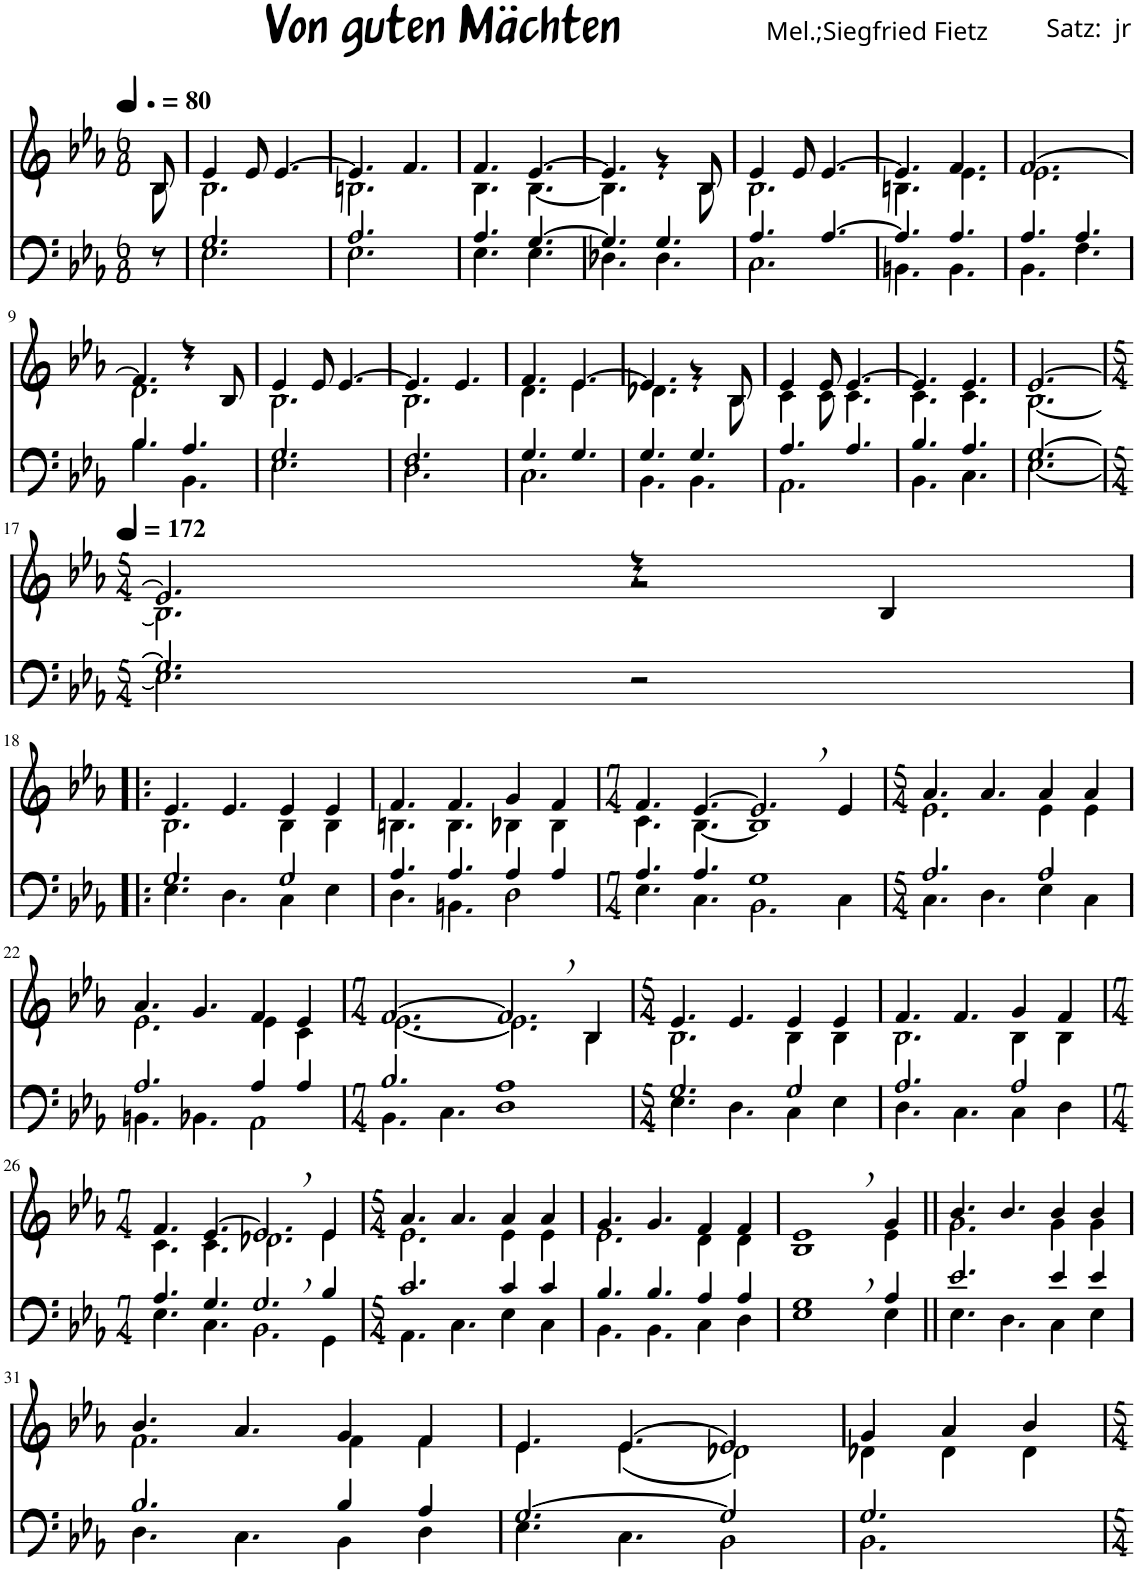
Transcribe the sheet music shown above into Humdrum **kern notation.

**kern	**kern
*part2	*part1
*staff2	*staff1
*I"Posaune	*I"Piano
*	*I'Pno
*clefF4	*clefG2
*k[b-e-a-]	*k[b-e-a-]
*M6/8	*M6/8
*MM120	*MM120
=1	=1
*	*^
8r	8B-/	8B-\
=2	=2	=2
*^	*	*
2.G/	2.E-\	4e-/	2.B-\
.	.	8e-/	.
.	.	[4.e-/	.
=3	=3	=3	=3
2.A-/	2.E-\	4.e-/]	2.Bn\
.	.	4.f/	.
=4	=4	=4	=4
4.A-/	4.E-\	4.f/	4.B-\
[4.G/	4.E-\	[4.e-/	[4.B-\
=5	=5	=5	=5
4.G/]	4.D-X\	4.e-/]	4.B-\]
4.G/	4.D-\	4ryy	4r
.	.	8B-/	8B-\
=6	=6	=6	=6
4.A-/	2.C\	4e-/	2.B-\
.	.	8e-/	.
[4.A-/	.	[4.e-/	.
=7	=7	=7	=7
4.A-/]	4.BBn\	4.e-/]	4.Bn\
4.A-/	4.BB\	4.f/	4.e-\
=8	=8	=8	=8
4.A-/	4.BB-\	[2.f/	2.e-\
4.A-/	4.F\	.	.
!!LO:LB:g=z	!!
=9	=9	=9	=9
4.B-/	4.B-\	4.f/]	2.d\
4.A-/	4.BB-\	4r	.
.	.	8B-/	.
=10	=10	=10	=10
2.G/	2.E-\	4e-/	2.B-\
.	.	8e-/	.
.	.	[4.e-/	.
=11	=11	=11	=11
2.F/	2.D\	4.e-/]	2.B-\
.	.	4.e-/	.
=12	=12	=12	=12
4.G/	2.C\	4.f/	4.d\
4.G/	.	[4.e-/	4.e-\
=13	=13	=13	=13
4.G/	4.BB-\	4.e-/]	4.d-X\
4.G/	4.BB-\	4ryy	4r
.	.	8B-/	8B-\
=14	=14	=14	=14
4.A-/	2.AA-\	4e-/	4c\
.	.	8e-/	8c\
4.A-/	.	[4.e-/	4.c\
=15	=15	=15	=15
4.B-/	4.BB-\	4.e-/]	4.c\
4.A-/	4.C\	4.e-/	4.c\
=16	=16	=16	=16
[2.G/	[2.E-\	[2.e-/	[2.B-\
!!LO:LB:g=z	!!
=17	=17	=17	=17
*M5/4	*	*M5/4	*
*	*	*MM172	*
2.G/]	2.E-\]	2.e-/]	2.B-\]
2r	2ryy	4r	2r
.	.	4B-/	.
!!LO:LB:g=z	!!
=18!|:	=18!|:	=18!|:	=18!|:
2.G/	4.E-\	4.e-/	2.B-\
.	4.D\	4.e-/	.
2G/	4C\	4e-/	4B-\
.	4E-\	4e-/	4B-\
=19	=19	=19	=19
4.A-/	4.D\	4.f/	4.Bn\
4.A-/	4.BBn\	4.f/	4.B\
4A-/	2D\	4g/	4B-X\
4A-/	.	4f/	4B-\
=20	=20	=20	=20
*M7/4	*	*M7/4	*
4.A-/	4.E-\	4.f/	4.c\
4.A-/	4.C\	[4.e-/	[4.B-\
1G	2.BB-\	2.e-,/]	1B-]
.	4C\	4e-/	.
=21	=21	=21	=21
*M5/4	*	*M5/4	*
2.A-/	4.C\	4.a-/	2.e-\
.	4.D\	4.a-/	.
2A-/	4E-\	4a-/	4e-\
.	4C\	4a-/	4e-\
!!LO:LB:g=z	!!
=22	=22	=22	=22
2.A-/	4.BBn\	4.a-/	2.e-\
.	4.BB-X\	4.g/	.
4A-/	2AA-\	4f/	4e-\
4A-/	.	4e-/	4c\
=23	=23	=23	=23
*M7/4	*	*M7/4	*
2.B-/	4.BB-\	[2.f/	[2.e-\
.	4.C\	.	.
1A-	1D	2.f,/]	2.e-\]
.	.	4B-/	4B-\
=24	=24	=24	=24
*M5/4	*	*M5/4	*
2.G/	4.E-\	4.e-/	2.B-\
.	4.D\	4.e-/	.
2G/	4C\	4e-/	4B-\
.	4E-\	4e-/	4B-\
=25	=25	=25	=25
2.A-/	4.D\	4.f/	2.B-\
.	4.C\	4.f/	.
2A-/	4C\	4g/	4B-\
.	4D\	4f/	4B-\
!!LO:LB:g=z	!!
=26	=26	=26	=26
*M7/4	*	*M7/4	*
4.A-/	4.E-\	4.f/	4.c\
4.G/	4.C\	[4.e-/	4.c\
2.G/	2.BB-\	2.e-/]	2.d-X\
4B-/	4GG\	4e-/	4e-\
=27	=27	=27	=27
*M5/4	*	*M5/4	*
2.c/	4.AA-\	4.a-/	2.e-\
.	4.C\	4.a-/	.
4c/	4E-\	4a-/	4e-\
4c/	4C\	4a-/	4e-\
=28	=28	=28	=28
4.B-/	4.BB-\	4.g/	2.e-\
4.B-/	4.BB-\	4.g/	.
4A-/	4C\	4f/	4d\
4A-/	4D\	4f/	4d\
=29	=29	=29	=29
1G,	1E-	1e-,	1B-
4A-/	4E-\	4g/	4e-\
=30||	=30||	=30||	=30||
2.e-/	4.E-\	4.b-/	2.g\
.	4.D\	4.b-/	.
4e-/	4C\	4b-/	4g\
4e-/	4E-\	4b-/	4g\
!!LO:LB:g=z	!!
=31	=31	=31	=31
2.B-/	4.D\	4.b-/	2.f\
.	4.C\	4.a-/	.
4B-/	4BB-\	4g/	4f\
4A-/	4D\	4f/	4f\
=32	=32	=32	=32
[2.G/	4.E-\	4.e-/	4.e-\
.	4.C\	[4.e-/	(4.e-\
2G/]	2BB-\	2e-/]	2d-X\)
=33	=33	=33	=33
2.G/	2.BB-\	4g/	4d-X\
.	.	4a-/	4d-\
.	.	4b-/	4d-\
*v	*v	*	*
*	*v	*v
=	=
*-	*-
